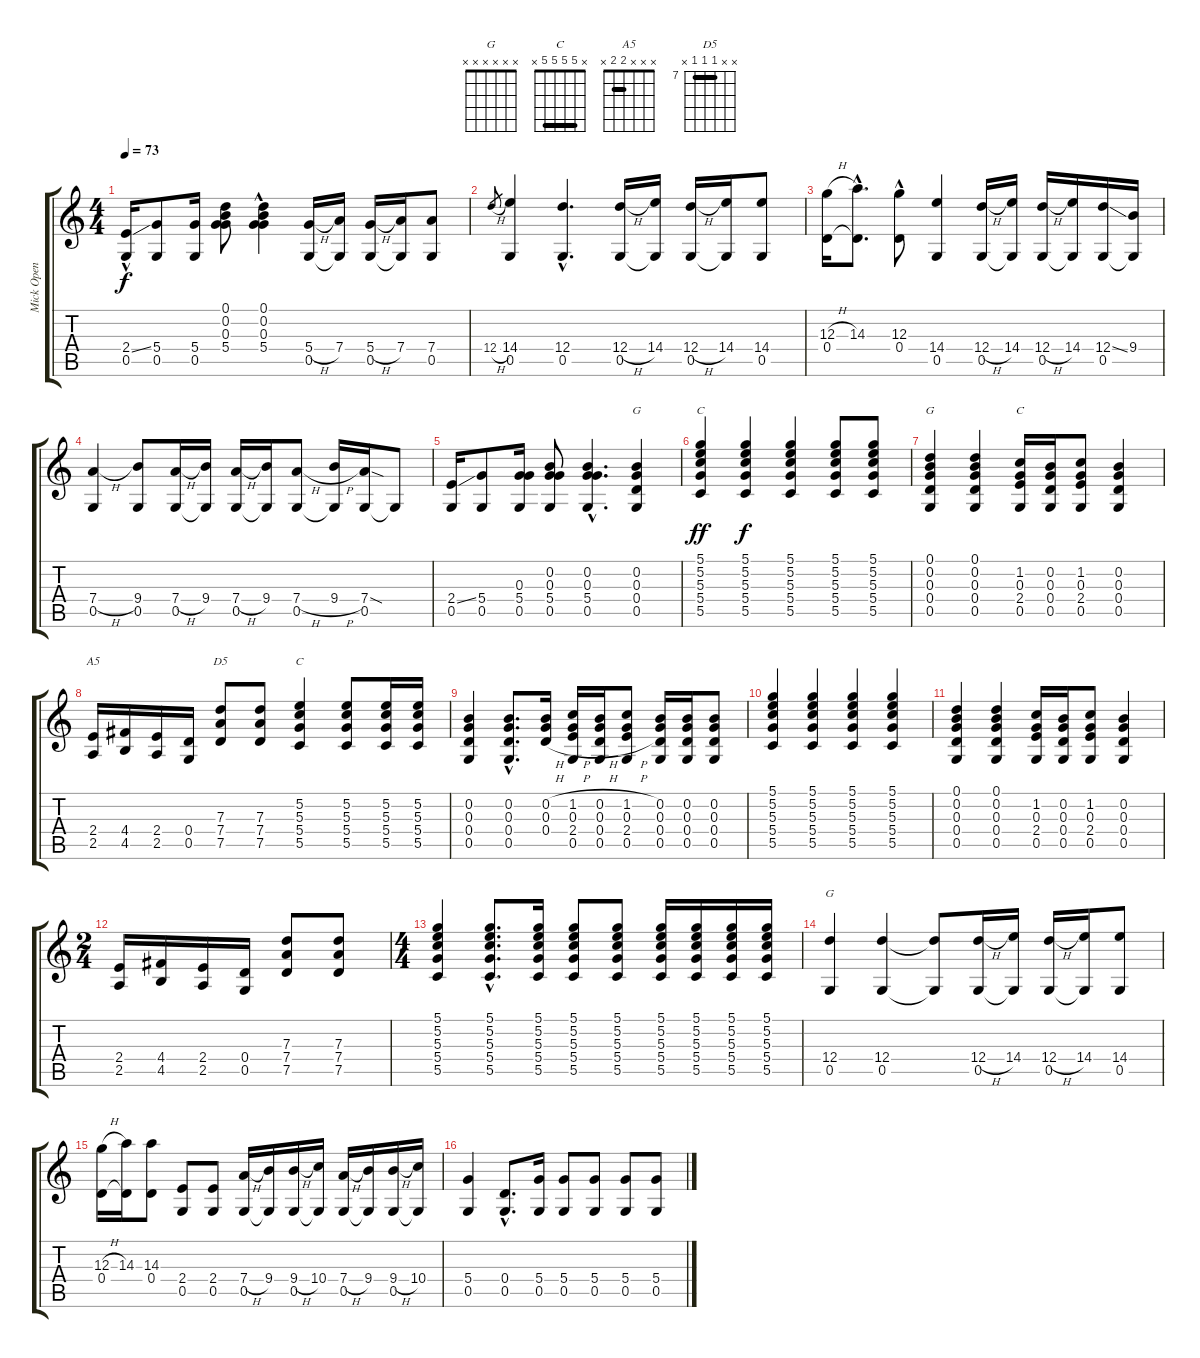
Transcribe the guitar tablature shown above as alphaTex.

\track ("Mick Open G" "Mick Open ") {instrument acousticguitarsteel}
\staff {score tabs}
\tuning (D4 B3 G3 D3 G2 D2) {hide}
\chord ("G" x 0 0 0 0 x)
\chord ("C" 5 5 5 5 5 x) {barre 5}
\chord ("G" 0 0 0 0 0 x)
\chord ("C" x 1 0 2 0 x)
\chord ("A5" x x x 2 2 x) {barre 2}
\chord ("D5" x x 7 7 7 x) {firstfret 7 barre 7}
\chord ("C" x 5 5 5 5 x) {barre 5}
\chord ("G" x x x x x x)
\ts (4 4)
\tempo 73
\clef g2
\ks c
(2.4{ss} 0.5{hac}).16{dy f} (5.4 0.5).8 (5.4 0.5).16 (0.1 0.2 0.3 5.4).8 (0.1 0.2{hac} 0.3{hac} 5.4).4 (5.4{h} 0.5).16 (7.4 0.5{t}).16 (5.4{h} 0.5).16 (7.4 0.5{t}).16 (7.4 0.5).8 |
12.4{h}.8{gr} (14.4 0.5).4 (12.4{hac} 0.5{hac}).4{d} (12.4{h} 0.5).16 (14.4 0.5{t}).16 (12.4{h} 0.5).16 (14.4 0.5{t}).16 (14.4 0.5).8 |
(12.3{h} 0.4).16 (14.3 0.4{hac t}).8{d} (12.3 0.4{hac}).8 (14.4 0.5).4 (12.4{h} 0.5).16 (14.4 0.5{t}).16 (12.4{h} 0.5).16 (14.4 0.5{t}).16 (12.4{ss} 0.5).16 (9.4 0.5{t}).16 |
(7.4{h} 0.5).4 (9.4 0.5).8 (7.4{h} 0.5).16 (9.4 0.5{t}).16 (7.4{h} 0.5).16 (9.4 0.5{t}).16 (7.4{h} 0.5).8 (9.4{h} 0.5{t}).16 (7.4{sod} 0.5).16 0.5{t}.8 |
(2.4{ss} 0.5).16 (5.4 0.5).8 (0.3 5.4 0.5).16 (0.2 0.3 5.4 0.5).8 (0.2{hac} 0.3{hac} 5.4{hac} 0.5{hac}).4{d} (0.2 0.3 0.4 0.5).4{ch "G"} |
(5.1 5.2 5.3 5.4 5.5).4{ch "C" dy ff} (5.1 5.2 5.3 5.4 5.5).4{dy f} (5.1 5.2 5.3 5.4 5.5).4 (5.1 5.2 5.3 5.4 5.5).8 (5.1 5.2 5.3 5.4 5.5).8 |
(0.1 0.2 0.3 0.4 0.5).4{ch "G"} (0.1 0.2 0.3 0.4 0.5).4 (1.2 0.3 2.4 0.5).16{ch "C"} (0.2 0.3 0.4 0.5).16 (1.2 0.3 2.4 0.5).8 (0.2 0.3 0.4 0.5).4 |
(2.4 2.5).16{ch "A5"} (4.4 4.5).16 (2.4 2.5).16 (0.4 0.5).16 (7.3 7.4 7.5).8{ch "D5"} (7.3 7.4 7.5).8 (5.2 5.3 5.4 5.5).4{ch "C"} (5.2 5.3 5.4 5.5).8 (5.2 5.3 5.4 5.5).16 (5.2 5.3 5.4 5.5).16 |
(0.2 0.3 0.4 0.5).4 (0.2{hac} 0.3{hac} 0.4{hac} 0.5{hac}).8{d} (0.2{h} 0.3 0.4{h}).16 (1.2{h} 0.3 2.4{h} 0.5).16 (0.2{h} 0.3 0.4{h} 0.5).16 (1.2{h} 0.3 2.4{h} 0.5).8 (0.2 0.3 0.4 0.5).16 (0.2 0.3 0.4 0.5).16 (0.2 0.3 0.4 0.5).8 |
(5.1 5.2 5.3 5.4 5.5).4 (5.1 5.2 5.3 5.4 5.5).4 (5.1 5.2 5.3 5.4 5.5).4 (5.1 5.2 5.3 5.4 5.5).4 |
(0.1 0.2 0.3 0.4 0.5).4 (0.1 0.2 0.3 0.4 0.5).4 (1.2 0.3 2.4 0.5).16 (0.2 0.3 0.4 0.5).16 (1.2 0.3 2.4 0.5).8 (0.2 0.3 0.4 0.5).4 |
\ts (2 4)
(2.4 2.5).16 (4.4 4.5).16 (2.4 2.5).16 (0.4 0.5).16 (7.3 7.4 7.5).8 (7.3 7.4 7.5).8 |
\ts (4 4)
(5.1 5.2 5.3 5.4 5.5).4 (5.1{hac} 5.2{hac} 5.3{hac} 5.4{hac} 5.5{hac}).8{d} (5.1 5.2 5.3 5.4 5.5).16 (5.1 5.2 5.3 5.4 5.5).8 (5.1 5.2 5.3 5.4 5.5).8 (5.1 5.2 5.3 5.4 5.5).16 (5.1 5.2 5.3 5.4 5.5).16 (5.1 5.2 5.3 5.4 5.5).16 (5.1 5.2 5.3 5.4 5.5).16 |
(12.4 0.5).4{ch "G"} (12.4 0.5).4 (12.4{t} 0.5{t}).8 (12.4{h} 0.5).16 (14.4 0.5{t}).16 (12.4{h} 0.5).16 (14.4 0.5{t}).16 (14.4 0.5).8 |
(12.3{h} 0.4).16 (14.3 0.4{t}).16 (14.3 0.4).8 (2.4 0.5).8 (2.4 0.5).8 (7.4{h} 0.5).16 (9.4 0.5{t}).16 (9.4{h} 0.5).16 (10.4 0.5{t}).16 (7.4{h} 0.5).16 (9.4 0.5{t}).16 (9.4{h} 0.5).16 (10.4 0.5{t}).16 |
(5.4 0.5).4 (0.4{hac} 0.5{hac}).8{d} (5.4 0.5).16 (5.4 0.5).8 (5.4 0.5).8 (5.4 0.5).8 (5.4 0.5).8
